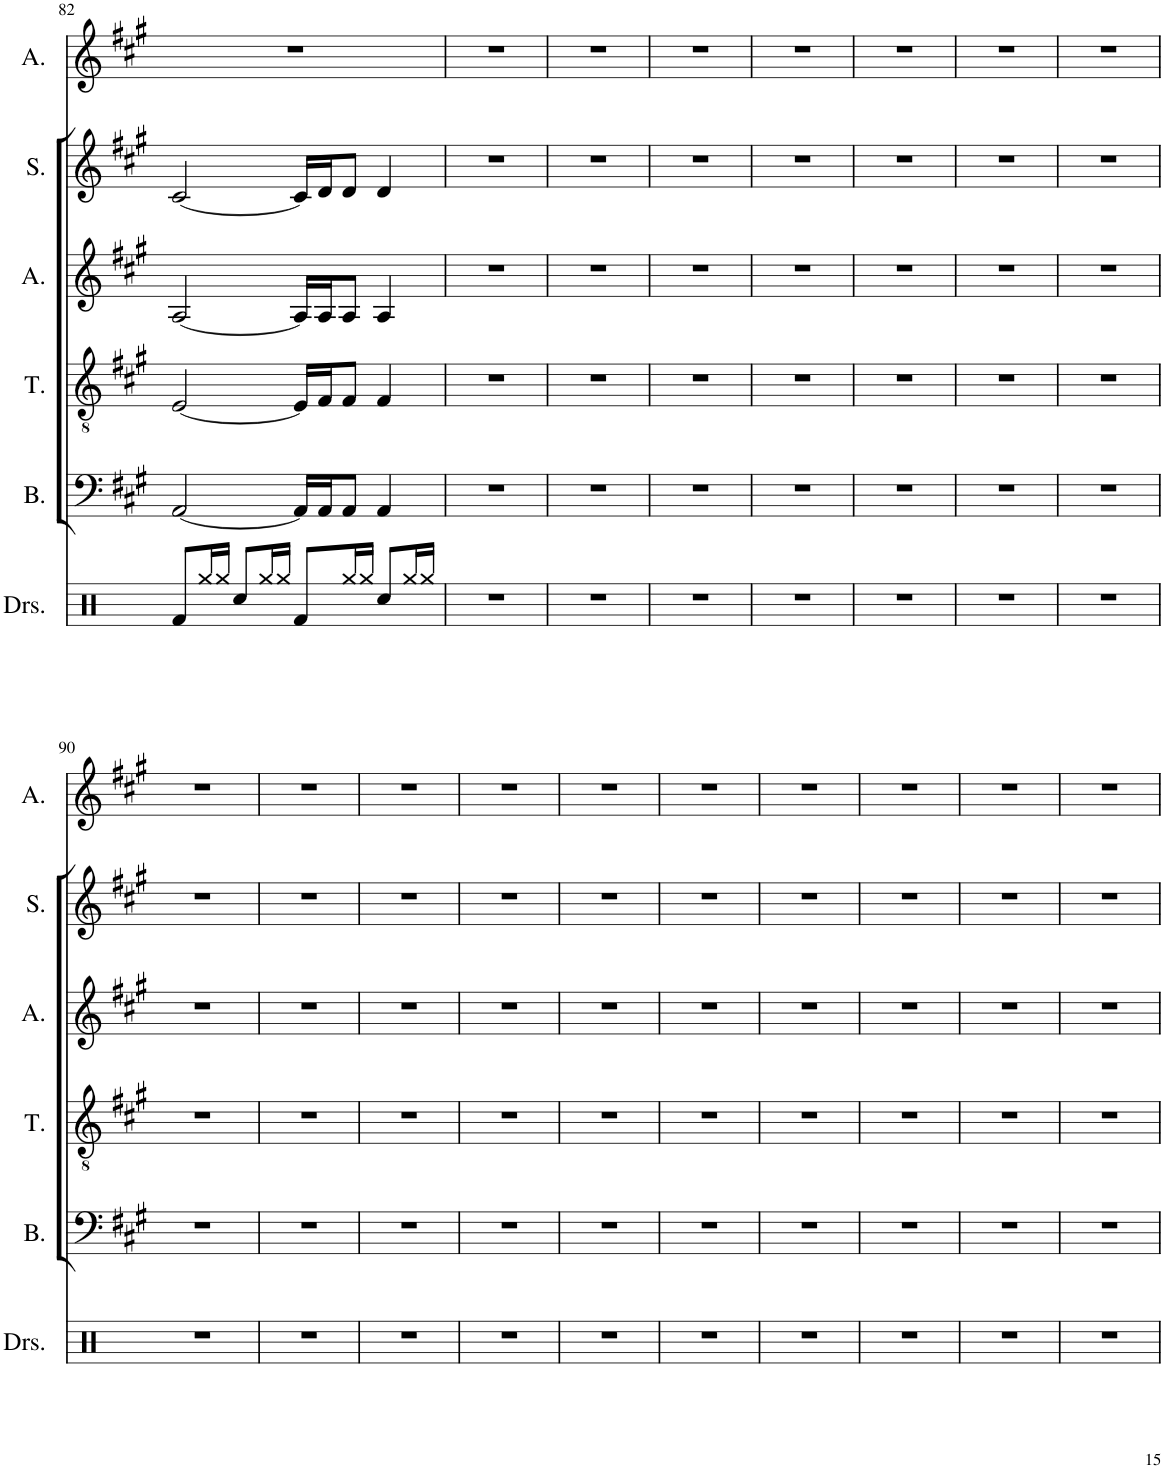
**kern	**kern	**kern	**kern	**kern	**kern
*part6	*part5	*part4	*part3	*part2	*part1
*staff6	*staff5	*staff4	*staff3	*staff2	*staff1
*I"Drumset	*I"Bass	*I"Tenor	*I"Alto	*I"Soprano	*I"Alto
*I'Drs.	*I'B.	*I'T.	*I'A.	*I'S.	*I'A.
!!LO:PB:g=z
*clefX	*clefF4	*clefGv2	*clefG2	*clefG2	*clefG2
*k[]	*k[f#c#g#]	*k[f#c#g#]	*k[f#c#g#]	*k[f#c#g#]	*k[f#c#g#]
*M4/4	*M4/4	*M4/4	*M4/4	*M4/4	*M4/4
=82	=82	=82	=82	=82	=82
8Rf/L	[2AA/	[2E/	[2A/	[2c#/	1r
16Rgg/L	.	.	.	.	.
16Rgg/JJ	.	.	.	.	.
8Rcc/L	.	.	.	.	.
16Rgg/L	.	.	.	.	.
16Rgg/JJ	.	.	.	.	.
8Rf/L	16AA/LL]	16E/LL]	16A/LL]	16c#/LL]	.
.	16AA/J	16F#/J	16A/J	16d/J	.
16Rgg/L	8AA/J	8F#/J	8A/J	8d/J	.
16Rgg/JJ	.	.	.	.	.
8Rcc/L	4AA/	4F#/	4A/	4d/	.
16Rgg/L	.	.	.	.	.
16Rgg/JJ	.	.	.	.	.
=83	=83	=83	=83	=83	=83
1r	1r	1r	1r	1r	1r
=84	=84	=84	=84	=84	=84
1r	1r	1r	1r	1r	1r
=85	=85	=85	=85	=85	=85
1r	1r	1r	1r	1r	1r
=86	=86	=86	=86	=86	=86
1r	1r	1r	1r	1r	1r
=87	=87	=87	=87	=87	=87
1r	1r	1r	1r	1r	1r
=88	=88	=88	=88	=88	=88
1r	1r	1r	1r	1r	1r
=89	=89	=89	=89	=89	=89
1r	1r	1r	1r	1r	1r
!!LO:LB:g=z
=90	=90	=90	=90	=90	=90
1r	1r	1r	1r	1r	1r
=91	=91	=91	=91	=91	=91
1r	1r	1r	1r	1r	1r
=92	=92	=92	=92	=92	=92
1r	1r	1r	1r	1r	1r
=93	=93	=93	=93	=93	=93
1r	1r	1r	1r	1r	1r
=94	=94	=94	=94	=94	=94
1r	1r	1r	1r	1r	1r
=95	=95	=95	=95	=95	=95
1r	1r	1r	1r	1r	1r
=96	=96	=96	=96	=96	=96
1r	1r	1r	1r	1r	1r
=97	=97	=97	=97	=97	=97
1r	1r	1r	1r	1r	1r
=98	=98	=98	=98	=98	=98
1r	1r	1r	1r	1r	1r
=99	=99	=99	=99	=99	=99
1r	1r	1r	1r	1r	1r
=	=	=	=	=	=
*-	*-	*-	*-	*-	*-
